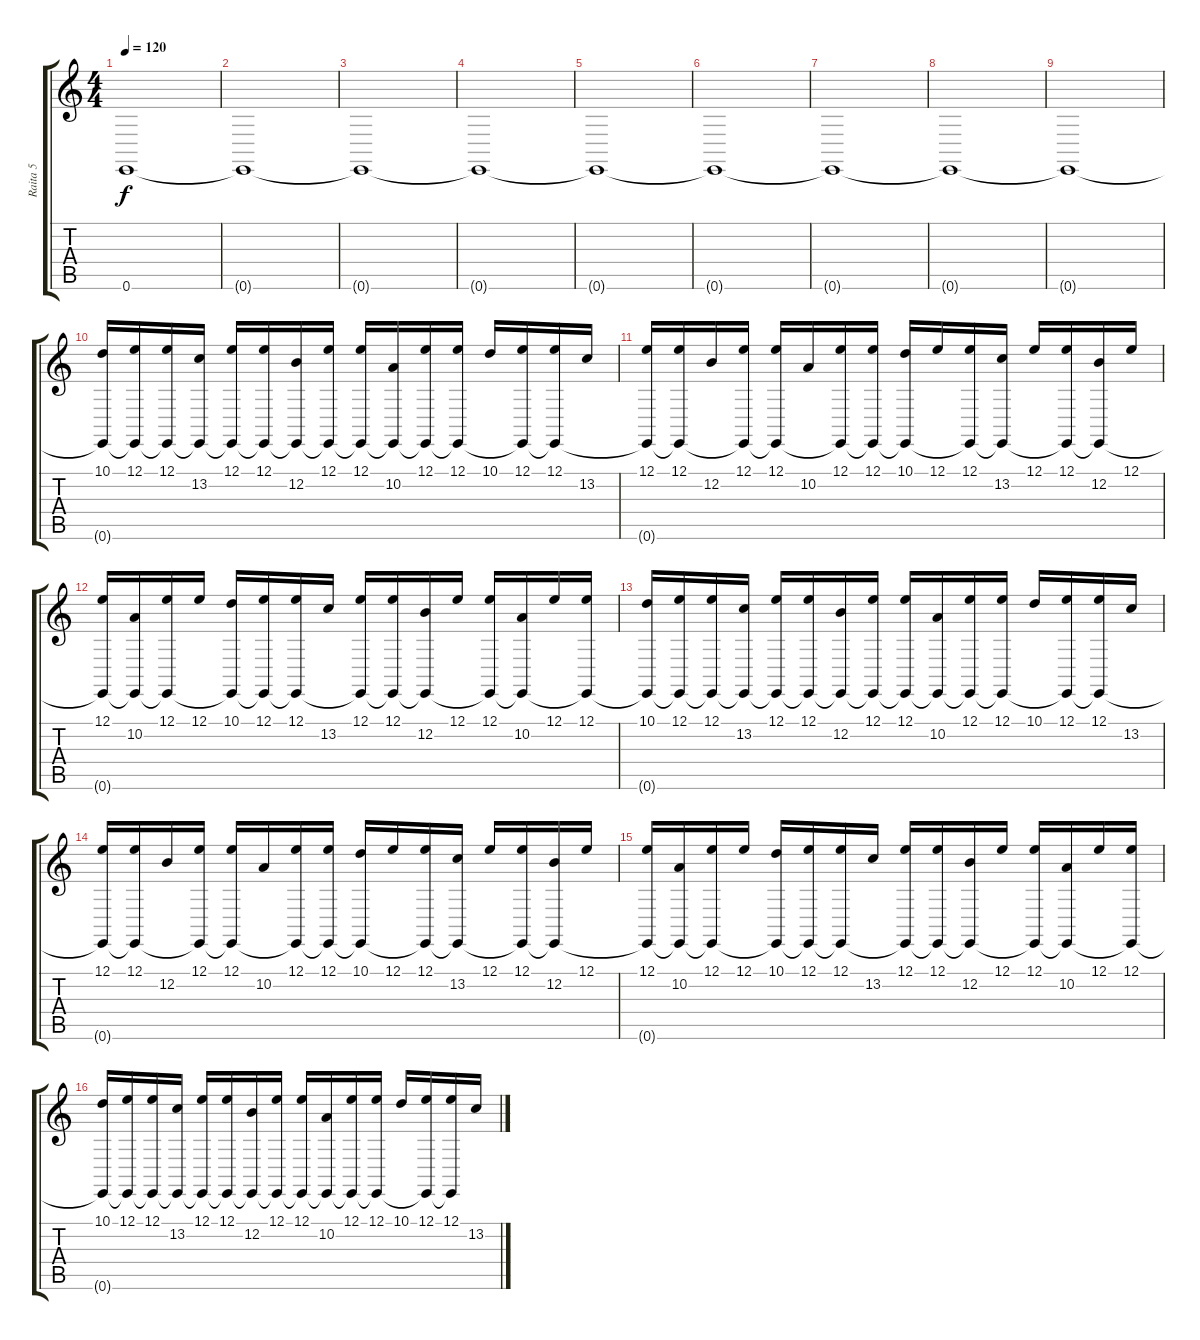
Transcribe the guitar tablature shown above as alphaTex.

\track ("Raita 5" "Raita 5") {instrument stringensemble1}
\staff {score tabs}
\tuning (E4 B3 G3 D3 A2 E2) {hide}
\ts (4 4)
\tempo 120
\clef g2
\ks c
0.6{t}.1{dy f} |
0.6{t}.1 |
0.6{t}.1 |
0.6{t}.1 |
0.6{t}.1 |
0.6{t}.1 |
0.6{t}.1 |
0.6{t}.1 |
0.6{t}.1 |
(10.1 0.6{t}).16 (12.1 0.6{t}).16 (12.1 0.6{t}).16 (13.2 0.6{t}).16 (12.1 0.6{t}).16 (12.1 0.6{t}).16 (12.2 0.6{t}).16 (12.1 0.6{t}).16 (12.1 0.6{t}).16 (10.2 0.6{t}).16 (12.1 0.6{t}).16 (12.1 0.6{t}).16 10.1.16 (12.1 0.6{t}).16 (12.1 0.6{t}).16 13.2.16 |
(12.1 0.6{t}).16 (12.1 0.6{t}).16 12.2.16 (12.1 0.6{t}).16 (12.1 0.6{t}).16 10.2.16 (12.1 0.6{t}).16 (12.1 0.6{t}).16 (10.1 0.6{t}).16 12.1.16 (12.1 0.6{t}).16 (13.2 0.6{t}).16 12.1.16 (12.1 0.6{t}).16 (12.2 0.6{t}).16 12.1.16 |
(12.1 0.6{t}).16 (10.2 0.6{t}).16 (12.1 0.6{t}).16 12.1.16 (10.1 0.6{t}).16 (12.1 0.6{t}).16 (12.1 0.6{t}).16 13.2.16 (12.1 0.6{t}).16 (12.1 0.6{t}).16 (12.2 0.6{t}).16 12.1.16 (12.1 0.6{t}).16 (10.2 0.6{t}).16 12.1.16 (12.1 0.6{t}).16 |
(10.1 0.6{t}).16 (12.1 0.6{t}).16 (12.1 0.6{t}).16 (13.2 0.6{t}).16 (12.1 0.6{t}).16 (12.1 0.6{t}).16 (12.2 0.6{t}).16 (12.1 0.6{t}).16 (12.1 0.6{t}).16 (10.2 0.6{t}).16 (12.1 0.6{t}).16 (12.1 0.6{t}).16 10.1.16 (12.1 0.6{t}).16 (12.1 0.6{t}).16 13.2.16 |
(12.1 0.6{t}).16 (12.1 0.6{t}).16 12.2.16 (12.1 0.6{t}).16 (12.1 0.6{t}).16 10.2.16 (12.1 0.6{t}).16 (12.1 0.6{t}).16 (10.1 0.6{t}).16 12.1.16 (12.1 0.6{t}).16 (13.2 0.6{t}).16 12.1.16 (12.1 0.6{t}).16 (12.2 0.6{t}).16 12.1.16 |
(12.1 0.6{t}).16 (10.2 0.6{t}).16 (12.1 0.6{t}).16 12.1.16 (10.1 0.6{t}).16 (12.1 0.6{t}).16 (12.1 0.6{t}).16 13.2.16 (12.1 0.6{t}).16 (12.1 0.6{t}).16 (12.2 0.6{t}).16 12.1.16 (12.1 0.6{t}).16 (10.2 0.6{t}).16 12.1.16 (12.1 0.6{t}).16 |
(10.1 0.6{t}).16 (12.1 0.6{t}).16 (12.1 0.6{t}).16 (13.2 0.6{t}).16 (12.1 0.6{t}).16 (12.1 0.6{t}).16 (12.2 0.6{t}).16 (12.1 0.6{t}).16 (12.1 0.6{t}).16 (10.2 0.6{t}).16 (12.1 0.6{t}).16 (12.1 0.6{t}).16 10.1.16 (12.1 0.6{t}).16 (12.1 0.6{t}).16 13.2.16
